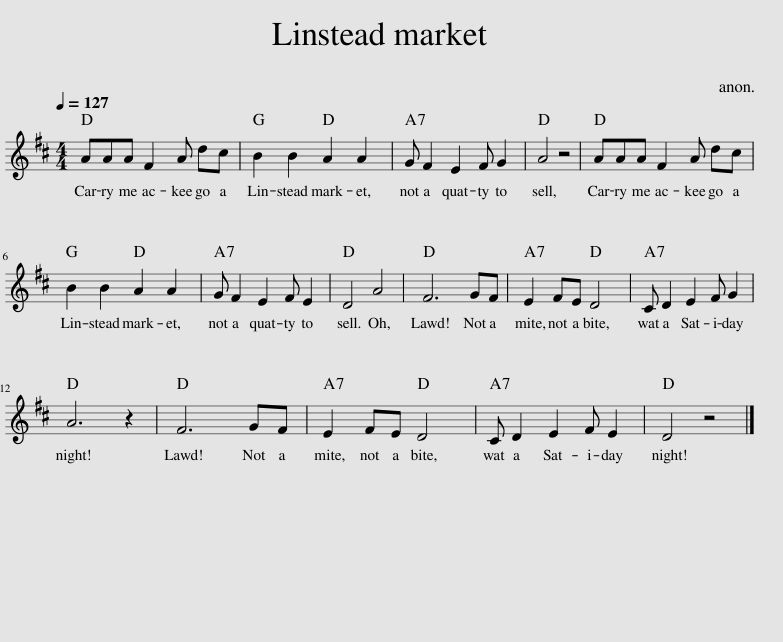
X:1
L:1/8
Q:1/4=127
M:4/4
I:linebreak $
K:D
V:1 treble
V:1
 AAA F2 A dc | B2 B2 A2 A2 | G F2 E2 F G2 | A4 z4 | AAA F2 A dc |$ %5
 B2 B2 A2 A2 | G F2 E2 F E2 | D4 A4 | F6 GF | E2 FE D4 | %10
 C D2 E2 F G2 |$ A6 z2 | F6 GF | E2 FE D4 | C D2 E2 F E2 | %15
 D4 z4 |] %16
